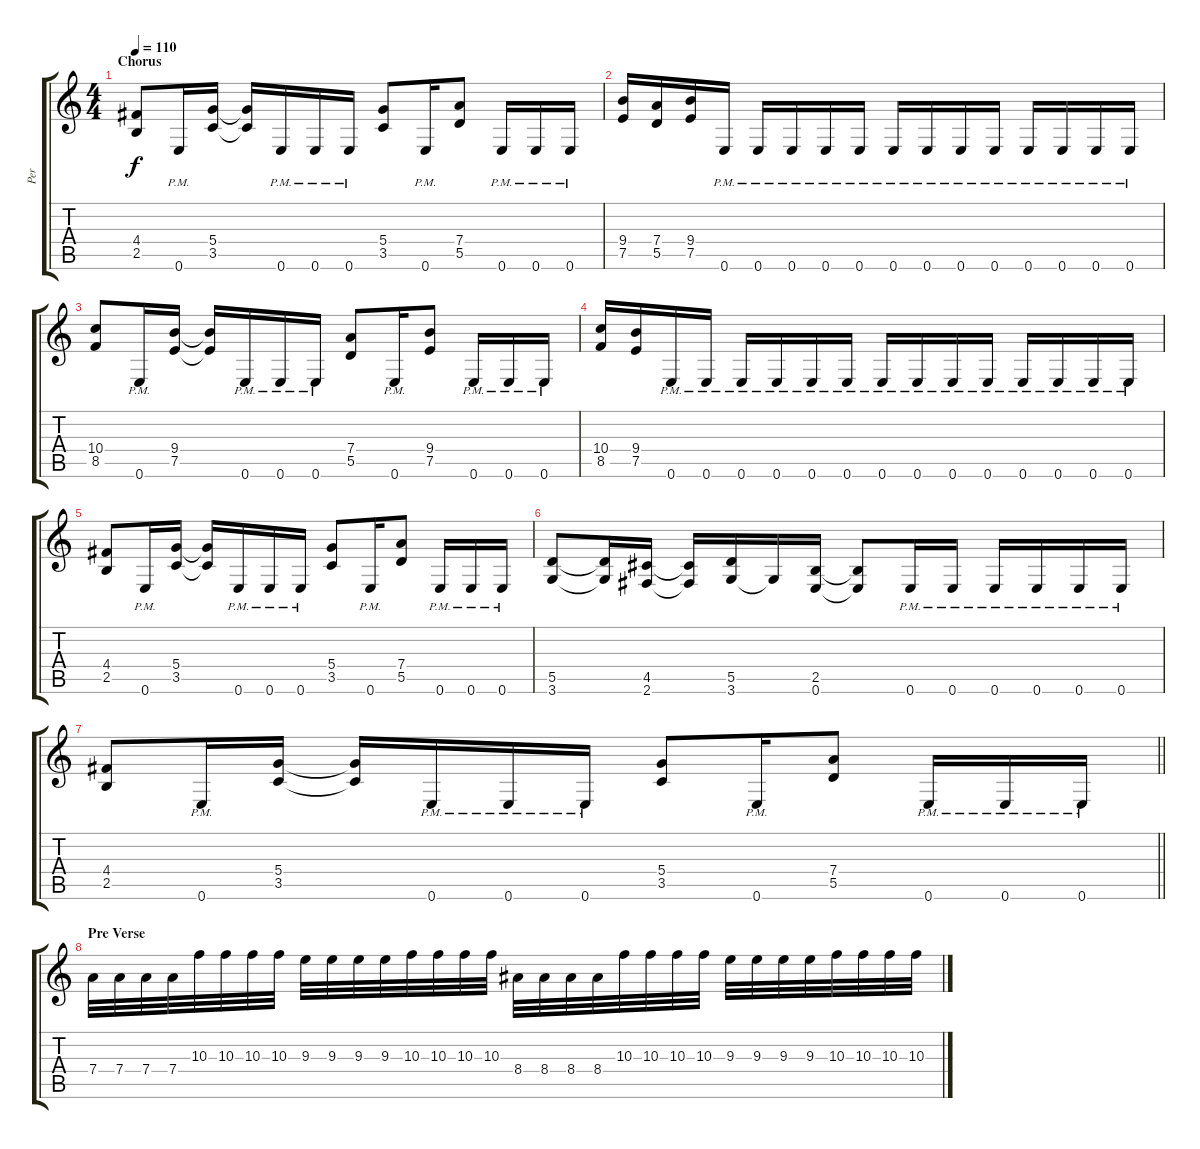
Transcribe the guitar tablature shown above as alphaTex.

\track ("Per" "Per") {instrument distortionguitar}
\staff {score tabs}
\tuning (E4 B3 G3 D3 A2 E2) {hide}
\ts (4 4)
\section ("" "Chorus")
\tempo 110
\clef g2
\ks c
(4.4 2.5).8{dy f} 0.6{pm}.16 (5.4 3.5).16 (5.4{t} 3.5{t}).16 0.6{pm}.16 0.6{pm}.16 0.6{pm}.16 (5.4 3.5).8 0.6{pm}.16 (7.4 5.5).8 0.6{pm}.16 0.6{pm}.16 0.6{pm}.16 |
(9.4 7.5).16 (7.4 5.5).16 (9.4 7.5).16 0.6{pm}.16 0.6{pm}.16 0.6{pm}.16 0.6{pm}.16 0.6{pm}.16 0.6{pm}.16 0.6{pm}.16 0.6{pm}.16 0.6{pm}.16 0.6{pm}.16 0.6{pm}.16 0.6{pm}.16 0.6{pm}.16 |
(10.4 8.5).8 0.6{pm}.16 (9.4 7.5).16 (9.4{t} 7.5{t}).16 0.6{pm}.16 0.6{pm}.16 0.6{pm}.16 (7.4 5.5).8 0.6{pm}.16 (9.4 7.5).8 0.6{pm}.16 0.6{pm}.16 0.6{pm}.16 |
(10.4 8.5).16 (9.4 7.5).16 0.6{pm}.16 0.6{pm}.16 0.6{pm}.16 0.6{pm}.16 0.6{pm}.16 0.6{pm}.16 0.6{pm}.16 0.6{pm}.16 0.6{pm}.16 0.6{pm}.16 0.6{pm}.16 0.6{pm}.16 0.6{pm}.16 0.6{pm}.16 |
(4.4 2.5).8 0.6{pm}.16 (5.4 3.5).16 (5.4{t} 3.5{t}).16 0.6{pm}.16 0.6{pm}.16 0.6{pm}.16 (5.4 3.5).8 0.6{pm}.16 (7.4 5.5).8 0.6{pm}.16 0.6{pm}.16 0.6{pm}.16 |
(5.5 3.6).8 (5.5{t} 3.6{t}).16 (4.5 2.6).16 (4.5{t} 2.6{t}).16 (5.5 3.6).16 3.6{t}.16 (2.5 0.6).16 (2.5{t} 0.6{t}).8 0.6{pm}.16 0.6{pm}.16 0.6{pm}.16 0.6{pm}.16 0.6{pm}.16 0.6{pm}.16 |
\barLineRight lightlight
(4.4 2.5).8 0.6{pm}.16 (5.4 3.5).16 (5.4{t} 3.5{t}).16 0.6{pm}.16 0.6{pm}.16 0.6{pm}.16 (5.4 3.5).8 0.6{pm}.16 (7.4 5.5).8 0.6{pm}.16 0.6{pm}.16 0.6{pm}.16 |
\section ("" "Pre Verse")
7.4.32 7.4.32 7.4.32 7.4.32 10.3.32 10.3.32 10.3.32 10.3.32 9.3.32 9.3.32 9.3.32 9.3.32 10.3.32 10.3.32 10.3.32 10.3.32 8.4.32 8.4.32 8.4.32 8.4.32 10.3.32 10.3.32 10.3.32 10.3.32 9.3.32 9.3.32 9.3.32 9.3.32 10.3.32 10.3.32 10.3.32 10.3.32
